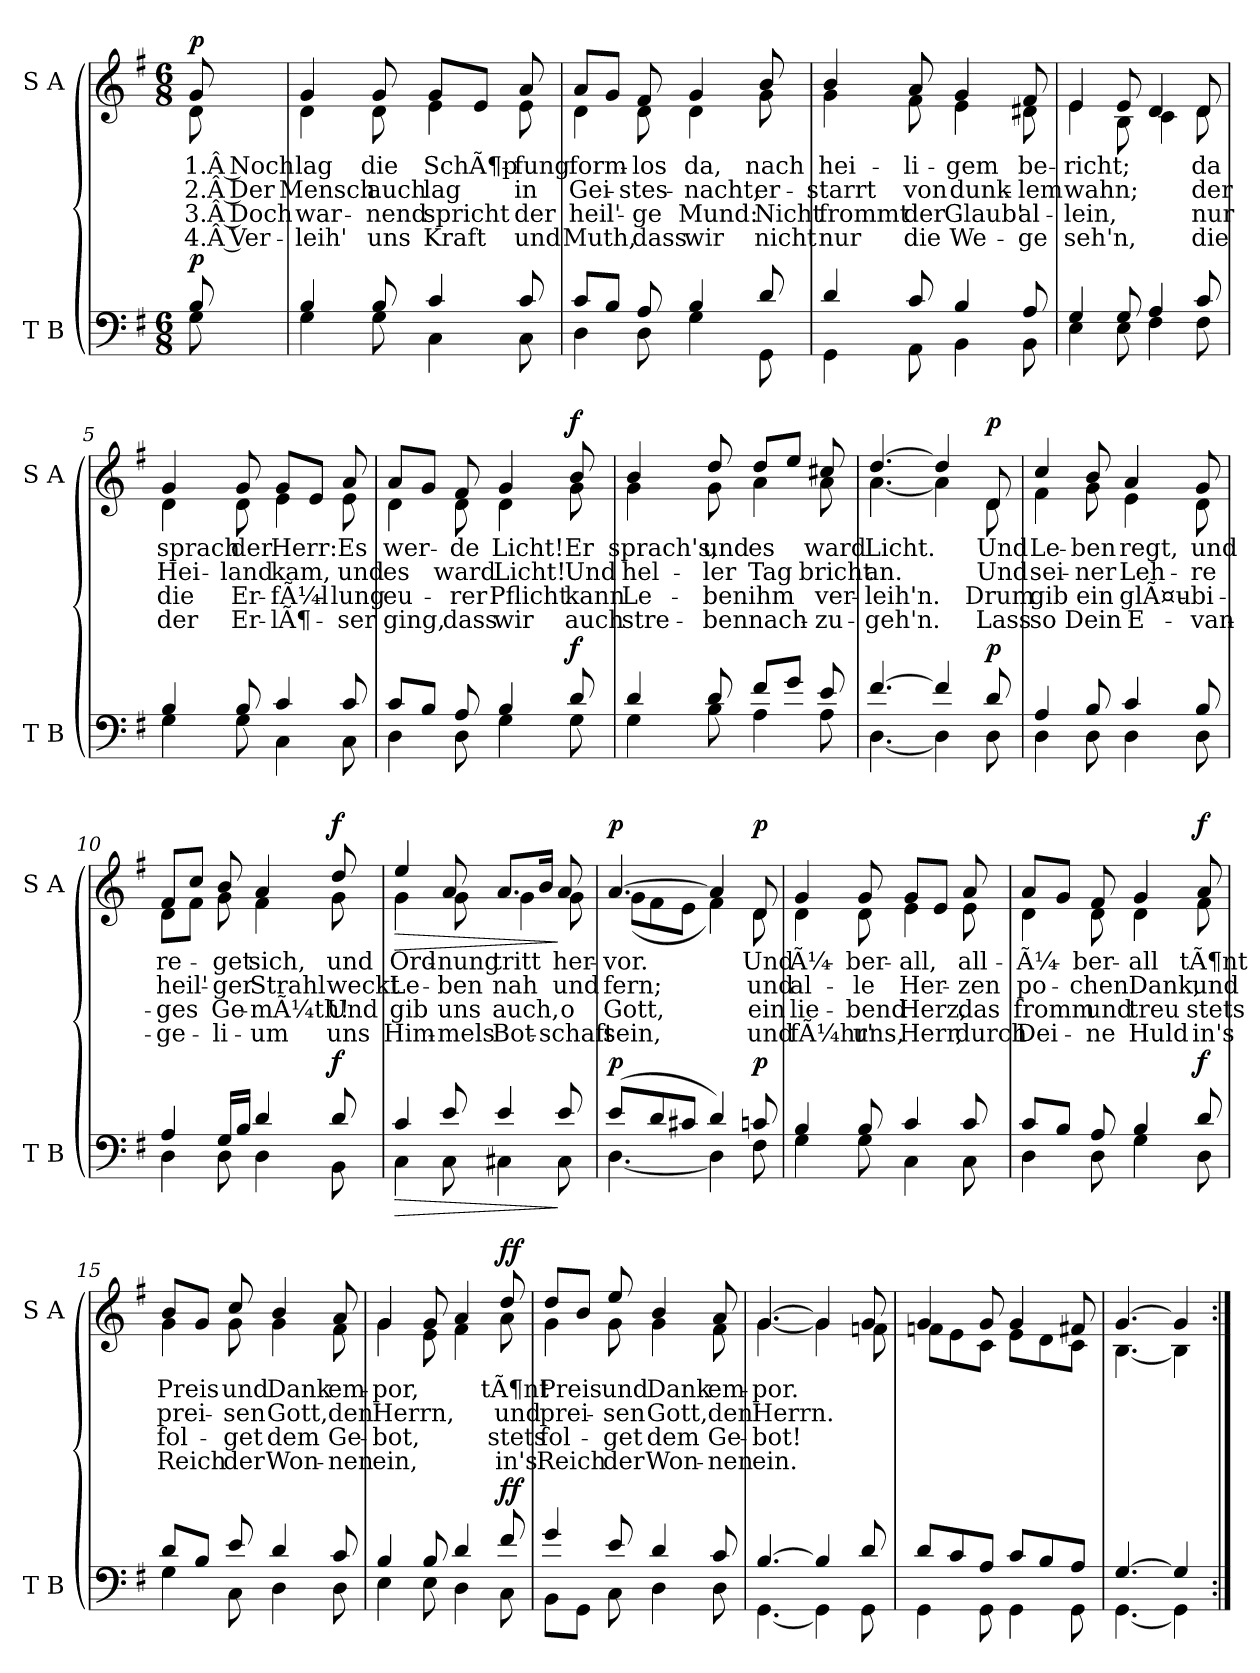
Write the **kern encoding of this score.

**kern	**dynam	**kern	**text	**text	**text	**text	**dynam
*part2	*part2	*part1	*part1	*part1	*part1	*part1	*part1
*staff2	*staff2	*staff1	*staff1	*staff1	*staff1	*staff1	*staff1
*I"T B	*	*I"S A	*	*	*	*	*
*I'T B	*	*I'S A	*	*	*	*	*
*clefF4	*	*clefG2	*	*	*	*	*
*k[f#]	*	*k[f#]	*	*	*	*	*
*M6/8	*	*M6/8	*	*	*	*	*
=	=	=	=	=	=	=	=
*^	*	*	*	*	*	*	*
!	!	!	!LO:TX:a:t=Nicht zu langsam	!	!	!	!	!
!	!	!LO:DY:a	!	!LO:LY:b	!LO:LY:b	!LO:LY:b	!LO:LY:b	!LO:DY:a
*	*	*	*^	*	*	*	*	*
8B/	8G\	p	8g/	8d\	1.Â Noch	2.Â Der	3.Â Doch	4.Â Ver-	p
=1	=1	=1	=1	=1	=1	=1	=1	=1	=1
!	!	!	!	!	!LO:LY:b	!LO:LY:b	!LO:LY:b	!LO:LY:b	!
4B/	4G\	.	4g/	4d\	lag	Mensch	war-	-leih'	.
!	!	!	!	!	!LO:LY:b	!LO:LY:b	!LO:LY:b	!LO:LY:b	!
8B/	8G\	.	8g/	8d\	die	auch	-nend	uns	.
!	!	!	!	!	!LO:LY:b	!LO:LY:b	!LO:LY:b	!LO:LY:b	!
4c/	4C\	.	8g/L	4e\	SchÃ¶p-	lag	spricht	Kraft	.
.	.	.	8e/J	.	.	.	.	.	.
!	!	!	!	!	!LO:LY:b	!LO:LY:b	!LO:LY:b	!LO:LY:b	!
8c/	8C\	.	8a/	8e\	-fung	in	der	und	.
=2	=2	=2	=2	=2	=2	=2	=2	=2	=2
!	!	!	!	!	!LO:LY:b	!LO:LY:b	!LO:LY:b	!LO:LY:b	!
8c/L	4D\	.	8a/L	4d\	form-	Gei-	heil'-	Muth,	.
8B/J	.	.	8g/J	.	.	.	.	.	.
!	!	!	!	!	!LO:LY:b	!LO:LY:b	!LO:LY:b	!LO:LY:b	!
8A/	8D\	.	8f#/	8d\	-los	-stes-	-ge	dass	.
!	!	!	!	!	!LO:LY:b	!LO:LY:b	!LO:LY:b	!LO:LY:b	!
4B/	4G\	.	4g/	4d\	da,	-nacht,	Mund:	wir	.
!	!	!	!	!	!LO:LY:b	!LO:LY:b	!LO:LY:b	!LO:LY:b	!
8d/	8GG\	.	8b/	8g\	nach	er-	Nicht	nicht	.
=3	=3	=3	=3	=3	=3	=3	=3	=3	=3
!	!	!	!	!	!LO:LY:b	!LO:LY:b	!LO:LY:b	!LO:LY:b	!
4d/	4GG\	.	4b/	4g\	hei-	-starrt	frommt	nur	.
!	!	!	!	!	!LO:LY:b	!LO:LY:b	!LO:LY:b	!LO:LY:b	!
8c/	8AA\	.	8a/	8f#\	-li-	von	der	die	.
!	!	!	!	!	!LO:LY:b	!LO:LY:b	!LO:LY:b	!LO:LY:b	!
4B/	4BB\	.	4g/	4e\	-gem	dunk-	Glaub'	We-	.
!	!	!	!	!	!LO:LY:b	!LO:LY:b	!LO:LY:b	!LO:LY:b	!
8A/	8BB\	.	8f#/	8d#X\	be-	-lem	al-	-ge	.
=4	=4	=4	=4	=4	=4	=4	=4	=4	=4
!	!	!	!	!	!LO:LY:b	!LO:LY:b	!LO:LY:b	!LO:LY:b	!
4G/	4E\	.	4e/	4e\	-richt;	wahn;	-lein,	seh'n,	.
8G!/	8E!\	.	8e!/	8B!\	.	.	.	.	.
4A!/	4F#!\	.	4d!/	4c!\	.	.	.	.	.
!	!	!	!	!	!LO:LY:b	!LO:LY:b	!LO:LY:b	!LO:LY:b	!
8c/	8F#\	.	8d/	8d\	da	der	nur	die	.
!!LO:LB:g=z	!!
=5	=5	=5	=5	=5	=5	=5	=5	=5	=5
!	!	!	!	!	!LO:LY:b	!LO:LY:b	!LO:LY:b	!LO:LY:b	!
4B/	4G\	.	4g/	4d\	sprach	Hei-	die	der	.
!	!	!	!	!	!LO:LY:b	!LO:LY:b	!LO:LY:b	!LO:LY:b	!
8B/	8G\	.	8g/	8d\	der	-land	Er-	Er-	.
!	!	!	!	!	!LO:LY:b	!LO:LY:b	!LO:LY:b	!LO:LY:b	!
4c/	4C\	.	8g/L	4e\	Herr:	kam,	-fÃ¼l-	-lÃ¶-	.
.	.	.	8e/J	.	.	.	.	.	.
!	!	!	!	!	!LO:LY:b	!LO:LY:b	!LO:LY:b	!LO:LY:b	!
8c/	8C\	.	8a/	8e\	Es	und	-lung	-ser	.
=6	=6	=6	=6	=6	=6	=6	=6	=6	=6
!	!	!	!	!	!LO:LY:b	!LO:LY:b	!LO:LY:b	!LO:LY:b	!
8c/L	4D\	.	8a/L	4d\	wer-	es	eu-	ging,	.
8B/J	.	.	8g/J	.	.	.	.	.	.
!	!	!	!	!	!LO:LY:b	!LO:LY:b	!LO:LY:b	!LO:LY:b	!
8A/	8D\	.	8f#/	8d\	-de	ward	-rer	dass	.
!	!	!	!	!	!LO:LY:b	!LO:LY:b	!LO:LY:b	!LO:LY:b	!
4B/	4G\	.	4g/	4d\	Licht!	Licht!	Pflicht	wir	.
!	!	!LO:DY:a	!	!	!LO:LY:b	!LO:LY:b	!LO:LY:b	!LO:LY:b	!LO:DY:a
8d/	8G\	f	8b/	8g\	Er	Und	kann	auch	f
=7	=7	=7	=7	=7	=7	=7	=7	=7	=7
!	!	!	!	!	!LO:LY:b	!LO:LY:b	!LO:LY:b	!LO:LY:b	!
4d/	4G\	.	4b/	4g\	sprach's,	hel-	Le-	stre-	.
!	!	!	!	!	!LO:LY:b	!LO:LY:b	!LO:LY:b	!LO:LY:b	!
8d/	8B\	.	8dd/	8g\	und	-ler	-ben	-ben	.
!	!	!	!	!	!LO:LY:b	!LO:LY:b	!LO:LY:b	!LO:LY:b	!
8f#/L	4A\	.	8dd/L	4a\	es	Tag	ihm	nach-	.
8g/J	.	.	8ee/J	.	.	.	.	.	.
!	!	!	!	!	!LO:LY:b	!LO:LY:b	!LO:LY:b	!LO:LY:b	!
8e/	8A\	.	8cc#X/	8a\	ward	bricht	ver-	-zu-	.
=8	=8	=8	=8	=8	=8	=8	=8	=8	=8
!	!	!	!	!	!LO:LY:b	!LO:LY:b	!LO:LY:b	!LO:LY:b	!
[4.f#/	[4.D\	.	[4.dd/	[4.a\	Licht.	an.	-leih'n.	-geh'n.	.
4f#/]	4D\]	.	4dd/]	4a\]	.	.	.	.	.
!	!	!LO:DY:a	!	!	!LO:LY:b	!LO:LY:b	!LO:LY:b	!LO:LY:b	!LO:DY:a
8d/	8D\	p	8d/	8d\	Und	Und	Drum	Lass	p
=9	=9	=9	=9	=9	=9	=9	=9	=9	=9
!	!	!	!	!	!LO:LY:b	!LO:LY:b	!LO:LY:b	!LO:LY:b	!
4A/	4D\	.	4cc/	4f#\	Le-	sei-	gib	so	.
!	!	!	!	!	!LO:LY:b	!LO:LY:b	!LO:LY:b	!LO:LY:b	!
8B/	8D\	.	8b/	8g\	-ben	-ner	ein	Dein	.
!	!	!	!	!	!LO:LY:b	!LO:LY:b	!LO:LY:b	!LO:LY:b	!
4c/	4D\	.	4a/	4e\	regt,	Leh-	glÃ¤u-	E-	.
!	!	!	!	!	!LO:LY:b	!LO:LY:b	!LO:LY:b	!LO:LY:b	!
8B/	8D\	.	8g/	8d\	und	-re	-bi-	-van-	.
!!LO:LB:g=z	!!
=10	=10	=10	=10	=10	=10	=10	=10	=10	=10
!	!	!	!	!	!LO:LY:b	!LO:LY:b	!LO:LY:b	!LO:LY:b	!
4A/	4D\	.	8f#/L	8d\L	re-	heil'-	-ges	-ge-	.
.	.	.	8cc/J	8f#\J	.	.	.	.	.
!	!	!	!	!	!LO:LY:b	!LO:LY:b	!LO:LY:b	!LO:LY:b	!
16G/LL	8D\	.	8b/	8g\	-get	-ger	Ge-	-li-	.
16B/JJ	.	.	.	.	.	.	.	.	.
!	!	!	!	!	!LO:LY:b	!LO:LY:b	!LO:LY:b	!LO:LY:b	!
4d/	4D\	.	4a/	4f#\	sich,	Strahl	-mÃ¼th!	-um	.
!	!	!LO:DY:a	!	!	!LO:LY:b	!LO:LY:b	!LO:LY:b	!LO:LY:b	!LO:DY:a
8d/	8BB\	f	8dd/	8g\	und	weckt	Und	uns	f
=11	=11	=11	=11	=11	=11	=11	=11	=11	=11
!	!	!LO:HP:b	!	!	!LO:LY:b	!LO:LY:b	!LO:LY:b	!LO:LY:b	!LO:HP:b
4c/	4C\	>	4ee/	4g\	Ord-	Le-	gib	Him-	>
!	!	!	!	!	!LO:LY:b	!LO:LY:b	!LO:LY:b	!LO:LY:b	!
8e/	8C\	.	8a/	8g\	-nung	-ben	uns	-mels	.
!	!	!	!	!	!LO:LY:b	!LO:LY:b	!LO:LY:b	!LO:LY:b	!
4e/	4C#X\	.	8.a/L	4g\	tritt	nah	auch,	Bot-	.
.	.	.	16b/Jk	.	.	.	.	.	.
!	!	!	!	!	!LO:LY:b	!LO:LY:b	!LO:LY:b	!LO:LY:b	!
8e/	8C#\	]	8a/	8g\	her-	und	o	-schaft	]
=12	=12	=12	=12	=12	=12	=12	=12	=12	=12
!	!	!LO:DY:a	!	!	!LO:LY:b	!LO:LY:b	!LO:LY:b	!LO:LY:b	!LO:DY:a
(8e/L	[4.D\	p	[4.a/	(8g\L	-vor.	fern;	Gott,	sein,	p
8d/	.	.	.	8f#\	.	.	.	.	.
8c#X/J	.	.	.	8e\J	.	.	.	.	.
4d/)	4D\]	.	4a/]	4f#\)	.	.	.	.	.
!	!	!LO:DY:a	!	!	!LO:LY:b	!LO:LY:b	!LO:LY:b	!LO:LY:b	!LO:DY:a
8cn/	8F#\	p	8d/	8d\	Und	und	ein	und	p
=13	=13	=13	=13	=13	=13	=13	=13	=13	=13
!	!	!	!	!	!LO:LY:b	!LO:LY:b	!LO:LY:b	!LO:LY:b	!
4B/	4G\	.	4g/	4d\	Ã¼-	al-	lie-	fÃ¼hr'	.
!	!	!	!	!	!LO:LY:b	!LO:LY:b	!LO:LY:b	!LO:LY:b	!
8B/	8G\	.	8g/	8d\	-ber-	-le	-bend	uns,	.
!	!	!	!	!	!LO:LY:b	!LO:LY:b	!LO:LY:b	!LO:LY:b	!
4c/	4C\	.	8g/L	4e\	-all,	Her-	Herz,	Herr,	.
.	.	.	8e/J	.	.	.	.	.	.
!	!	!	!	!	!LO:LY:b	!LO:LY:b	!LO:LY:b	!LO:LY:b	!
8c/	8C\	.	8a/	8e\	all-	-zen	das	durch	.
!!LO:PB:g=z	!!
=14	=14	=14	=14	=14	=14	=14	=14	=14	=14
!	!	!	!	!	!LO:LY:b	!LO:LY:b	!LO:LY:b	!LO:LY:b	!
8c/L	4D\	.	8a/L	4d\	-Ã¼-	po-	fromm	Dei-	.
8B/J	.	.	8g/J	.	.	.	.	.	.
!	!	!	!	!	!LO:LY:b	!LO:LY:b	!LO:LY:b	!LO:LY:b	!
8A/	8D\	.	8f#/	8d\	-ber-	-chen	und	-ne	.
!	!	!	!	!	!LO:LY:b	!LO:LY:b	!LO:LY:b	!LO:LY:b	!
4B/	4G\	.	4g/	4d\	-all	Dank,	treu	Huld	.
!	!	!LO:DY:a	!	!	!LO:LY:b	!LO:LY:b	!LO:LY:b	!LO:LY:b	!LO:DY:a
8d/	8D\	f	8a/	8f#\	tÃ¶nt	und	stets	in's	f
=15	=15	=15	=15	=15	=15	=15	=15	=15	=15
!	!	!	!	!	!LO:LY:b	!LO:LY:b	!LO:LY:b	!LO:LY:b	!
8d/L	4G\	.	8b/L	4g\	Preis	prei-	fol-	Reich	.
8B/J	.	.	8g/J	.	.	.	.	.	.
!	!	!	!	!	!LO:LY:b	!LO:LY:b	!LO:LY:b	!LO:LY:b	!
8e/	8C\	.	8cc/	8g\	und	-sen	-get	der	.
!	!	!	!	!	!LO:LY:b	!LO:LY:b	!LO:LY:b	!LO:LY:b	!
4d/	4D\	.	4b/	4g\	Dank	Gott,	dem	Won-	.
!	!	!	!	!	!LO:LY:b	!LO:LY:b	!LO:LY:b	!LO:LY:b	!
8c/	8D\	.	8a/	8f#\	em-	den	Ge-	-nen	.
=16	=16	=16	=16	=16	=16	=16	=16	=16	=16
!	!	!	!	!	!LO:LY:b	!LO:LY:b	!LO:LY:b	!LO:LY:b	!
4B/	4E\	.	4g/	4g\	-por,	Herrn,	-bot,	ein,	.
8B!/	8E!\	.	8g!/	8e!\	.	.	.	.	.
4d!/	4D!\	.	4a!/	4f#!\	.	.	.	.	.
!	!	!LO:DY:a	!	!	!LO:LY:b	!LO:LY:b	!LO:LY:b	!LO:LY:b	!LO:DY:a
8f#/	8C\	ff	8dd/	8a\	tÃ¶nt	und	stets	in's	ff
=17	=17	=17	=17	=17	=17	=17	=17	=17	=17
!	!	!	!	!	!LO:LY:b	!LO:LY:b	!LO:LY:b	!LO:LY:b	!
4g/	8BB\L	.	8dd/L	4g\	Preis	prei-	fol-	Reich	.
.	8GG\J	.	8b/J	.	.	.	.	.	.
!	!	!	!	!	!LO:LY:b	!LO:LY:b	!LO:LY:b	!LO:LY:b	!
8e/	8C\	.	8ee/	8g\	und	-sen	-get	der	.
!	!	!	!	!	!LO:LY:b	!LO:LY:b	!LO:LY:b	!LO:LY:b	!
4d/	4D\	.	4b/	4g\	Dank	Gott,	dem	Won-	.
!	!	!	!	!	!LO:LY:b	!LO:LY:b	!LO:LY:b	!LO:LY:b	!
8c/	8D\	.	8a/	8f#\	em-	den	Ge-	-nen	.
=18	=18	=18	=18	=18	=18	=18	=18	=18	=18
!	!	!	!	!	!LO:LY:b	!LO:LY:b	!LO:LY:b	!LO:LY:b	!
[4.B/	[4.GG\	.	[4.g/	[4.g\	-por.	Herrn.	-bot!	ein.	.
4B/]	4GG\]	.	4g/]	4g\]	.	.	.	.	.
8d!/	8GG!\	.	8g!/	8fn!\	.	.	.	.	.
!!LO:LB:g=z	!!
=19	=19	=19	=19	=19	=19	=19	=19	=19	=19
8d!/L	4GG!\	.	4g!/	8fn!\L	.	.	.	.	.
8c!/	.	.	.	8e!\	.	.	.	.	.
8A!/J	8GG!\	.	8g!/	8c!\J	.	.	.	.	.
8c!/L	4GG!\	.	4g!/	8e!\L	.	.	.	.	.
8B!/	.	.	.	8d!\	.	.	.	.	.
8A!/J	8GG!\	.	8f#X!/	8c!\J	.	.	.	.	.
=20	=20	=20	=20	=20	=20	=20	=20	=20	=20
[4.G!/	[4.GG!\	.	[4.g!/	[4.B!\	.	.	.	.	.
4G!/]	4GG!\]	.	4g!/]	4B!\]	.	.	.	.	.
*v	*v	*	*	*	*	*	*	*	*
*	*	*v	*v	*	*	*	*	*
=:|!	=:|!	=:|!	=:|!	=:|!	=:|!	=:|!	=:|!
*-	*-	*-	*-	*-	*-	*-	*-
